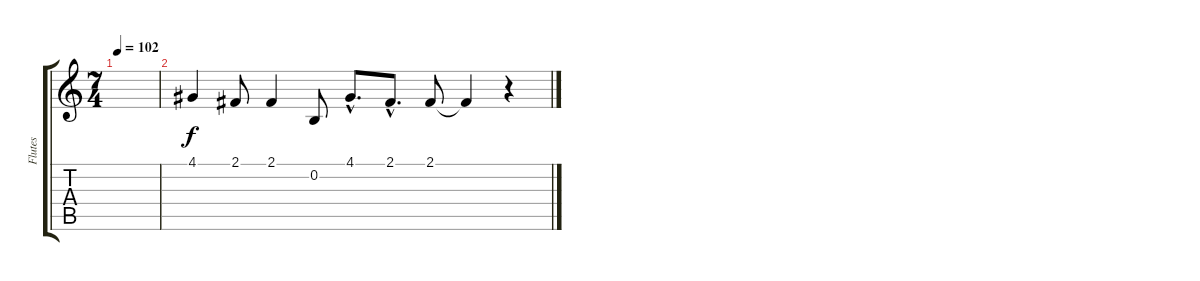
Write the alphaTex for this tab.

\track ("Flutes" "Flutes") {instrument flute}
\staff {score tabs}
\tuning (E4 B3 G3 D3 A2 E2) {hide}
\ts (7 4)
\tempo 102
\clef g2
\ks c
|
4.1.4{volume 4} 2.1.8{volume 0} 2.1.4 0.2.8 4.1{hac}.8{d} 2.1{hac}.8{d} 2.1.8 2.1{t}.4 r.4
